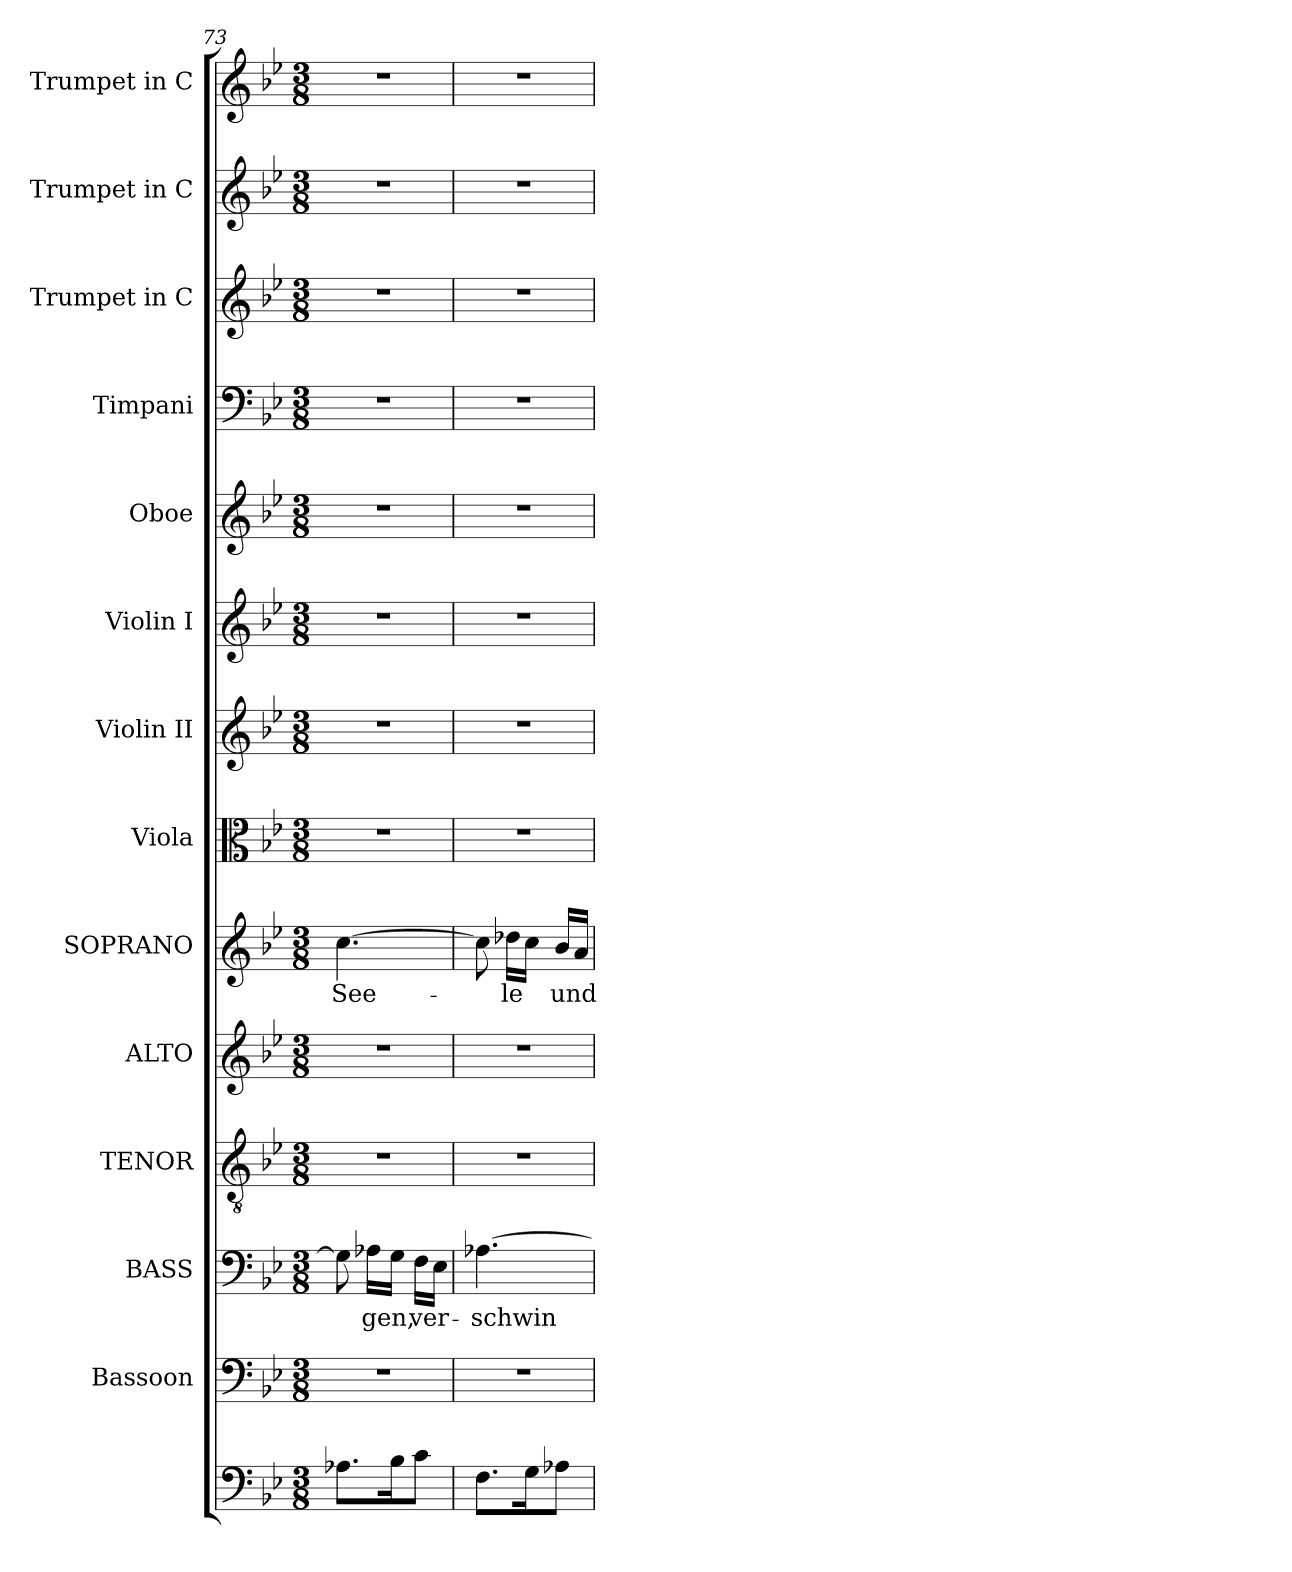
**kern	**kern	**kern	**text	**kern	**kern	**kern	**text	**kern	**kern	**kern	**kern	**kern	**kern	**kern	**kern
*part14	*part13	*part12	*part12	*part11	*part10	*part9	*part9	*part8	*part7	*part6	*part5	*part4	*part3	*part2	*part1
*staff14	*staff13	*staff12	*staff12	*staff11	*staff10	*staff9	*staff9	*staff8	*staff7	*staff6	*staff5	*staff4	*staff3	*staff2	*staff1
*	*I"Bassoon	*I"BASS	*	*I"TENOR	*I"ALTO	*I"SOPRANO	*	*I"Viola	*I"Violin II	*I"Violin I	*I"Oboe	*I"Timpani	*I"Trumpet in C	*I"Trumpet in C	*I"Trumpet in C
*	*	*	*	*	*I'Alto	*I'Soprano	*	*I'Viola	*I'Violin II	*I'Violin I	*I'Oboe	*I'Timp.	*	*	*
*clefF4	*clefF4	*clefF4	*	*clefGv2	*clefG2	*clefG2	*	*clefC3	*clefG2	*clefG2	*clefG2	*clefF4	*clefG2	*clefG2	*clefG2
*	*	*	*	*ITrd7c12	*	*	*	*	*	*	*	*	*	*	*
*k[b-e-]	*k[b-e-]	*k[b-e-]	*	*k[b-e-]	*k[b-e-]	*k[b-e-]	*	*k[b-e-]	*k[b-e-]	*k[b-e-]	*k[b-e-]	*k[b-e-]	*k[b-e-]	*k[b-e-]	*k[b-e-]
*B-:	*B-:	*B-:	*	*B-:	*B-:	*B-:	*	*B-:	*B-:	*B-:	*B-:	*B-:	*B-:	*B-:	*B-:
*M3/8	*M3/8	*M3/8	*	*M3/8	*M3/8	*M3/8	*	*M3/8	*M3/8	*M3/8	*M3/8	*M3/8	*M3/8	*M3/8	*M3/8
=73	=73	=73	=73	=73	=73	=73	=73	=73	=73	=73	=73	=73	=73	=73	=73
!	!LO:N:vis=1	!	!	!LO:N:vis=1	!LO:N:vis=1	!	!	!	!	!	!	!	!	!	!
!	!	!	!	!	!	!	!LO:LY:b:color=#000000	!LO:N:vis=1	!LO:N:vis=1	!LO:N:vis=1	!LO:N:vis=1	!LO:N:vis=1	!LO:N:vis=1	!LO:N:vis=1	!LO:N:vis=1
8.A-Xi\L	4.r	8Gi\]	.	4.r	4.r	[4.cci\	See-	4.r	4.r	4.r	4.r	4.r	4.r	4.r	4.r
!	!	!	!LO:LY:b:color=#000000	!	!	!	!	!	!	!	!	!	!	!	!
.	.	16A-Xi\LL	-gen,	.	.	.	.	.	.	.	.	.	.	.	.
16B-i\k	.	16Gi\JJ	.	.	.	.	.	.	.	.	.	.	.	.	.
!	!	!	!LO:LY:b:color=#000000	!	!	!	!	!	!	!	!	!	!	!	!
8ci\J	.	16Fi\LL	ver-	.	.	.	.	.	.	.	.	.	.	.	.
.	.	16E-i\JJ	.	.	.	.	.	.	.	.	.	.	.	.	.
=74	=74	=74	=74	=74	=74	=74	=74	=74	=74	=74	=74	=74	=74	=74	=74
!	!LO:N:vis=1	!	!	!	!	!	!	!	!	!	!	!	!	!	!
!	!	!	!LO:LY:b:color=#000000	!LO:N:vis=1	!LO:N:vis=1	!	!	!LO:N:vis=1	!LO:N:vis=1	!LO:N:vis=1	!LO:N:vis=1	!LO:N:vis=1	!LO:N:vis=1	!LO:N:vis=1	!LO:N:vis=1
8.Fi\L	4.r	[4.A-Xi\	-schwin-	4.r	4.r	8cci\]	.	4.r	4.r	4.r	4.r	4.r	4.r	4.r	4.r
!	!	!	!	!	!	!	!LO:LY:b:color=#000000	!	!	!	!	!	!	!	!
.	.	.	.	.	.	16dd-Xi\LL	-le	.	.	.	.	.	.	.	.
16Gi\k	.	.	.	.	.	16cci\JJ	.	.	.	.	.	.	.	.	.
!	!	!	!	!	!	!	!LO:LY:b:color=#000000	!	!	!	!	!	!	!	!
8A-Xi\J	.	.	.	.	.	16b-i/LL	und	.	.	.	.	.	.	.	.
.	.	.	.	.	.	16ai/JJ	.	.	.	.	.	.	.	.	.
=	=	=	=	=	=	=	=	=	=	=	=	=	=	=	=
*-	*-	*-	*-	*-	*-	*-	*-	*-	*-	*-	*-	*-	*-	*-	*-
